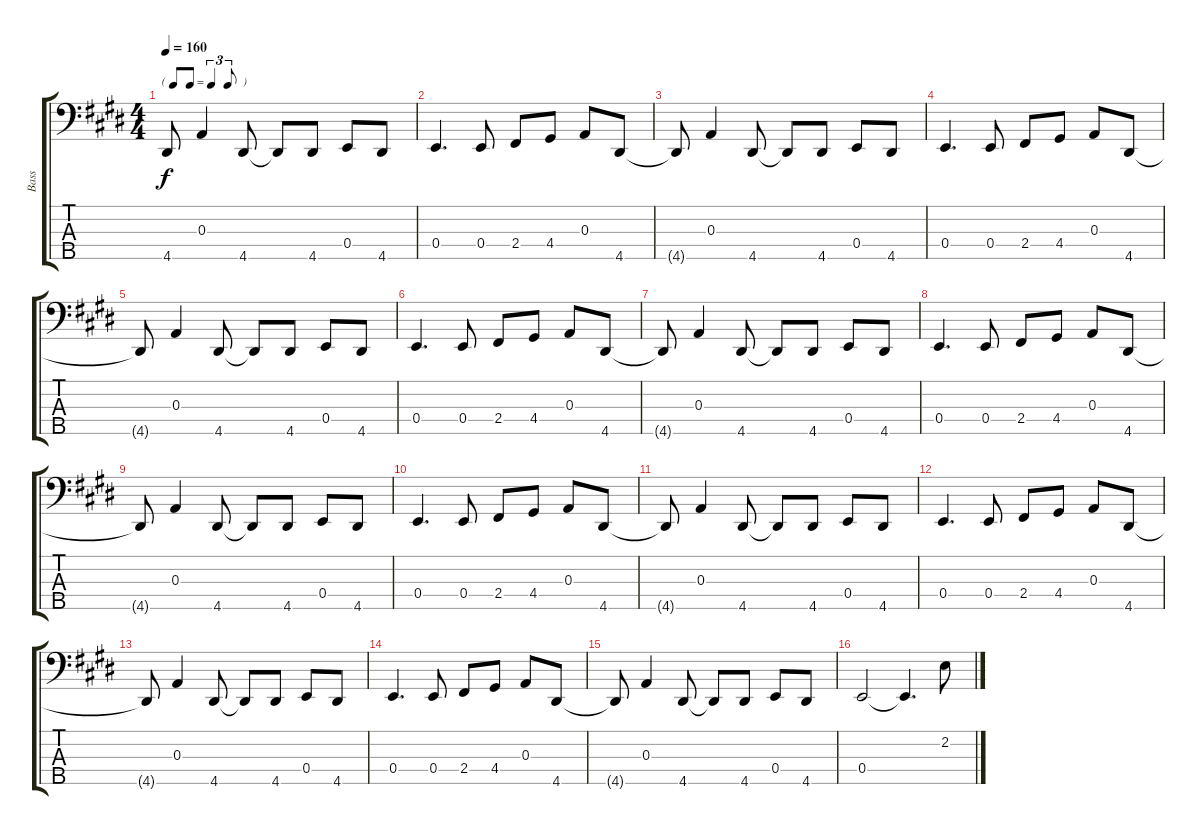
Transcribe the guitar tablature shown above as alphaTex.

\track ("Bass" "Bass") {instrument electricbassfinger}
\staff {score tabs}
\tuning (G2 D2 A1 E1 B0) {hide}
\ts (4 4)
\tf triplet8th
\tempo 160
\clef f4
\ks e
4.5{t}.8{dy f} 0.3.4 4.5.8 4.5{t}.8 4.5.8 0.4.8 4.5.8 |
0.4.4{d} 0.4.8 2.4.8 4.4.8 0.3.8 4.5.8 |
4.5{t}.8 0.3.4 4.5.8 4.5{t}.8 4.5.8 0.4.8 4.5.8 |
0.4.4{d} 0.4.8 2.4.8 4.4.8 0.3.8 4.5.8 |
4.5{t}.8 0.3.4 4.5.8 4.5{t}.8 4.5.8 0.4.8 4.5.8 |
0.4.4{d} 0.4.8 2.4.8 4.4.8 0.3.8 4.5.8 |
4.5{t}.8 0.3.4 4.5.8 4.5{t}.8 4.5.8 0.4.8 4.5.8 |
0.4.4{d} 0.4.8 2.4.8 4.4.8 0.3.8 4.5.8 |
4.5{t}.8 0.3.4 4.5.8 4.5{t}.8 4.5.8 0.4.8 4.5.8 |
0.4.4{d} 0.4.8 2.4.8 4.4.8 0.3.8 4.5.8 |
4.5{t}.8 0.3.4 4.5.8 4.5{t}.8 4.5.8 0.4.8 4.5.8 |
0.4.4{d} 0.4.8 2.4.8 4.4.8 0.3.8 4.5.8 |
4.5{t}.8 0.3.4 4.5.8 4.5{t}.8 4.5.8 0.4.8 4.5.8 |
0.4.4{d} 0.4.8 2.4.8 4.4.8 0.3.8 4.5.8 |
4.5{t}.8 0.3.4 4.5.8 4.5{t}.8 4.5.8 0.4.8 4.5.8 |
0.4.2 0.4{t}.4{d} 2.2.8
